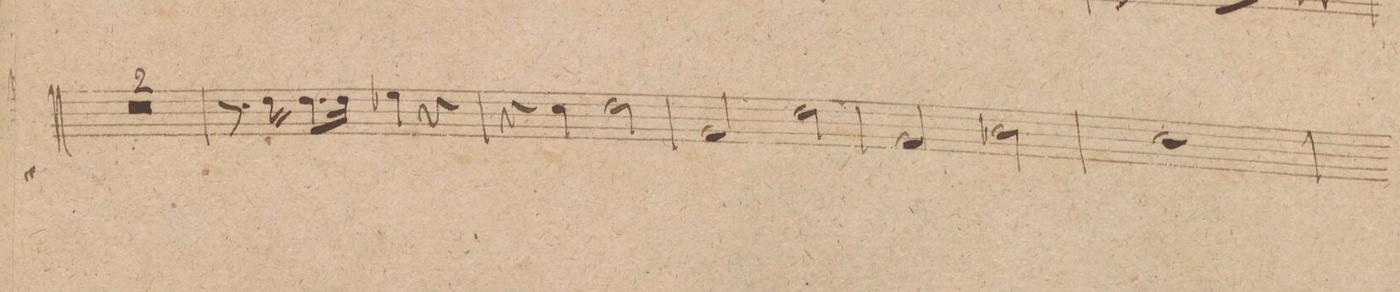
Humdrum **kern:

**kern	**dynam
*I"Corno. 2do. in D	*
*clefG2	*
*k[f#c#]	*
*met(c|)	*
*M2/2	*
0r	.
=33	=33
=34	=34
8.r	.
16e\	.
8.e\L	.
16e\Jk	.
4fX\	.
4r	.
=35	=35
4r	.
4d\	.
2e\	.
=36	=36
2A/	.
2e\	.
=37	=37
2A/	.
2cX\	.
=38	=38
1d	.
=39	=39
*-	*-
